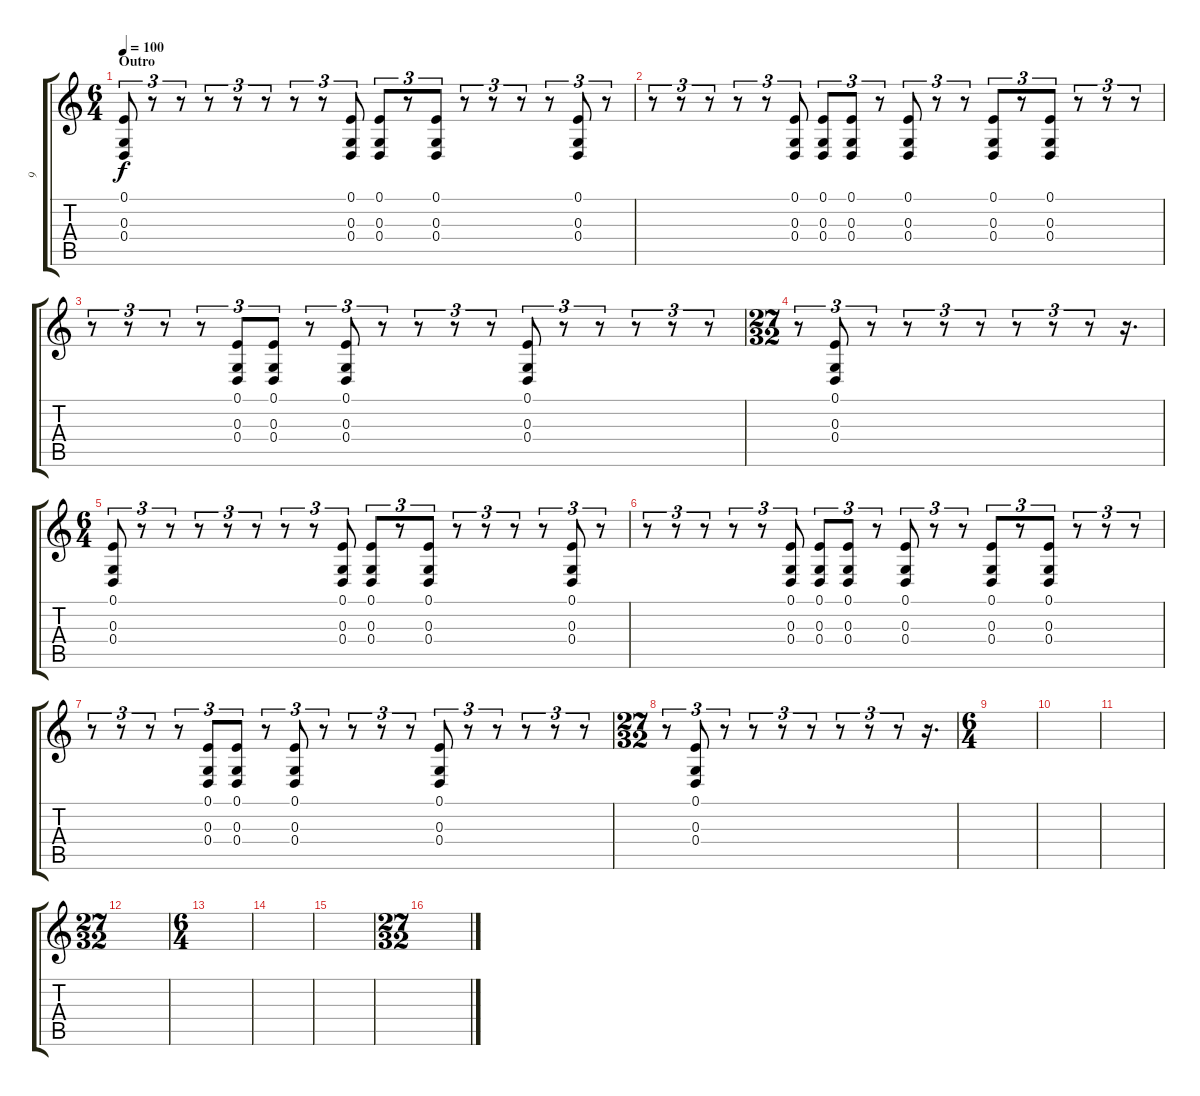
\track ("9" "9") {instrument taikodrum}
\staff {score tabs}
\tuning (E4 B3 G3 D3 A2 E2) {hide}
\ts (6 4)
\section ("" "Outro")
\tempo 100
\clef g2
\ks c
(0.1 0.3 0.4).8{tu (3 2) dy f} r.8{tu (3 2)} r.8{tu (3 2)} r.8{tu (3 2)} r.8{tu (3 2)} r.8{tu (3 2)} r.8{tu (3 2)} r.8{tu (3 2)} (0.1 0.3 0.4).8{tu (3 2)} (0.1 0.3 0.4).8{tu (3 2)} r.8{tu (3 2)} (0.1 0.3 0.4).8{tu (3 2)} r.8{tu (3 2)} r.8{tu (3 2)} r.8{tu (3 2)} r.8{tu (3 2)} (0.1 0.3 0.4).8{tu (3 2)} r.8{tu (3 2)} |
r.8{tu (3 2)} r.8{tu (3 2)} r.8{tu (3 2)} r.8{tu (3 2)} r.8{tu (3 2)} (0.1 0.3 0.4).8{tu (3 2)} (0.1 0.3 0.4).8{tu (3 2)} (0.1 0.3 0.4).8{tu (3 2)} r.8{tu (3 2)} (0.1 0.3 0.4).8{tu (3 2)} r.8{tu (3 2)} r.8{tu (3 2)} (0.1 0.3 0.4).8{tu (3 2)} r.8{tu (3 2)} (0.1 0.3 0.4).8{tu (3 2)} r.8{tu (3 2)} r.8{tu (3 2)} r.8{tu (3 2)} |
r.8{tu (3 2)} r.8{tu (3 2)} r.8{tu (3 2)} r.8{tu (3 2)} (0.1 0.3 0.4).8{tu (3 2)} (0.1 0.3 0.4).8{tu (3 2)} r.8{tu (3 2)} (0.1 0.3 0.4).8{tu (3 2)} r.8{tu (3 2)} r.8{tu (3 2)} r.8{tu (3 2)} r.8{tu (3 2)} (0.1 0.3 0.4).8{tu (3 2)} r.8{tu (3 2)} r.8{tu (3 2)} r.8{tu (3 2)} r.8{tu (3 2)} r.8{tu (3 2)} |
\ts (27 32)
r.8{tu (3 2)} (0.1 0.3 0.4).8{tu (3 2)} r.8{tu (3 2)} r.8{tu (3 2)} r.8{tu (3 2)} r.8{tu (3 2)} r.8{tu (3 2)} r.8{tu (3 2)} r.8{tu (3 2)} r.16{d} |
\ts (6 4)
(0.1 0.3 0.4).8{tu (3 2)} r.8{tu (3 2)} r.8{tu (3 2)} r.8{tu (3 2)} r.8{tu (3 2)} r.8{tu (3 2)} r.8{tu (3 2)} r.8{tu (3 2)} (0.1 0.3 0.4).8{tu (3 2)} (0.1 0.3 0.4).8{tu (3 2)} r.8{tu (3 2)} (0.1 0.3 0.4).8{tu (3 2)} r.8{tu (3 2)} r.8{tu (3 2)} r.8{tu (3 2)} r.8{tu (3 2)} (0.1 0.3 0.4).8{tu (3 2)} r.8{tu (3 2)} |
r.8{tu (3 2)} r.8{tu (3 2)} r.8{tu (3 2)} r.8{tu (3 2)} r.8{tu (3 2)} (0.1 0.3 0.4).8{tu (3 2)} (0.1 0.3 0.4).8{tu (3 2)} (0.1 0.3 0.4).8{tu (3 2)} r.8{tu (3 2)} (0.1 0.3 0.4).8{tu (3 2)} r.8{tu (3 2)} r.8{tu (3 2)} (0.1 0.3 0.4).8{tu (3 2)} r.8{tu (3 2)} (0.1 0.3 0.4).8{tu (3 2)} r.8{tu (3 2)} r.8{tu (3 2)} r.8{tu (3 2)} |
r.8{tu (3 2)} r.8{tu (3 2)} r.8{tu (3 2)} r.8{tu (3 2)} (0.1 0.3 0.4).8{tu (3 2)} (0.1 0.3 0.4).8{tu (3 2)} r.8{tu (3 2)} (0.1 0.3 0.4).8{tu (3 2)} r.8{tu (3 2)} r.8{tu (3 2)} r.8{tu (3 2)} r.8{tu (3 2)} (0.1 0.3 0.4).8{tu (3 2)} r.8{tu (3 2)} r.8{tu (3 2)} r.8{tu (3 2)} r.8{tu (3 2)} r.8{tu (3 2)} |
\ts (27 32)
r.8{tu (3 2)} (0.1 0.3 0.4).8{tu (3 2)} r.8{tu (3 2)} r.8{tu (3 2)} r.8{tu (3 2)} r.8{tu (3 2)} r.8{tu (3 2)} r.8{tu (3 2)} r.8{tu (3 2)} r.16{d} |
\ts (6 4)
|
|
|
\ts (27 32)
|
\ts (6 4)
|
|
|
\ts (27 32)
